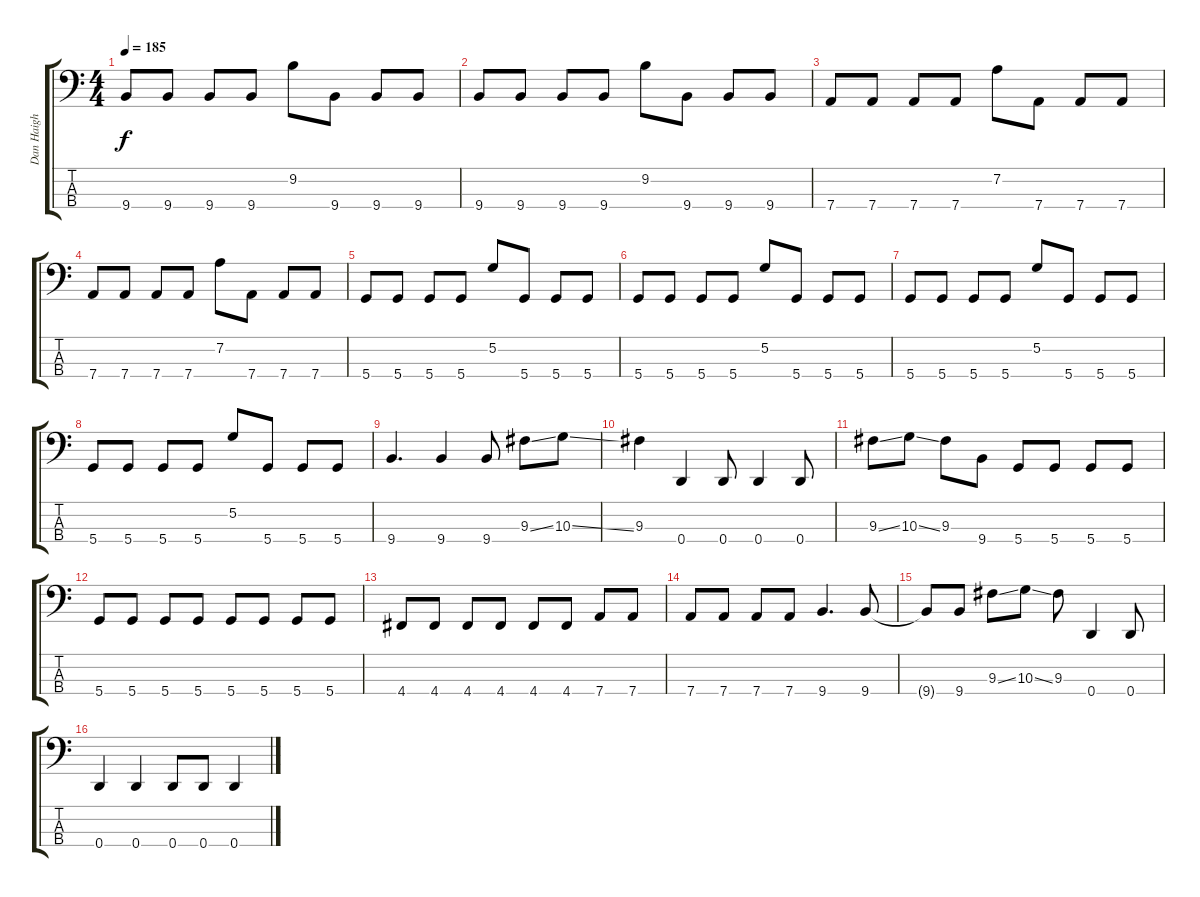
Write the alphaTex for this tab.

\track ("Dan Haigh" "Dan Haigh") {instrument electricbasspick}
\staff {score tabs}
\tuning (G2 D2 A1 D1) {hide}
\ts (4 4)
\tempo 185
\clef f4
\ks c
9.4.8{dy f} 9.4.8 9.4.8 9.4.8 9.2.8 9.4.8 9.4.8 9.4.8 |
9.4.8 9.4.8 9.4.8 9.4.8 9.2.8 9.4.8 9.4.8 9.4.8 |
7.4.8 7.4.8 7.4.8 7.4.8 7.2.8 7.4.8 7.4.8 7.4.8 |
7.4.8 7.4.8 7.4.8 7.4.8 7.2.8 7.4.8 7.4.8 7.4.8 |
5.4.8 5.4.8 5.4.8 5.4.8 5.2.8 5.4.8 5.4.8 5.4.8 |
5.4.8 5.4.8 5.4.8 5.4.8 5.2.8 5.4.8 5.4.8 5.4.8 |
5.4.8 5.4.8 5.4.8 5.4.8 5.2.8 5.4.8 5.4.8 5.4.8 |
5.4.8 5.4.8 5.4.8 5.4.8 5.2.8 5.4.8 5.4.8 5.4.8 |
9.4.4{d} 9.4.4 9.4.8 9.3{ss}.8 10.3{ss}.8 |
9.3.4 0.4.4 0.4.8 0.4.4 0.4.8 |
9.3{ss}.8 10.3{ss}.8 9.3.8 9.4.8 5.4.8 5.4.8 5.4.8 5.4.8 |
5.4.8 5.4.8 5.4.8 5.4.8 5.4.8 5.4.8 5.4.8 5.4.8 |
4.4.8 4.4.8 4.4.8 4.4.8 4.4.8 4.4.8 7.4.8 7.4.8 |
7.4.8 7.4.8 7.4.8 7.4.8 9.4.4{d} 9.4.8 |
9.4{t}.8 9.4.8 9.3{ss}.8 10.3{ss}.8 9.3.8 0.4.4 0.4.8 |
0.4.4 0.4.4 0.4.8 0.4.8 0.4.4
